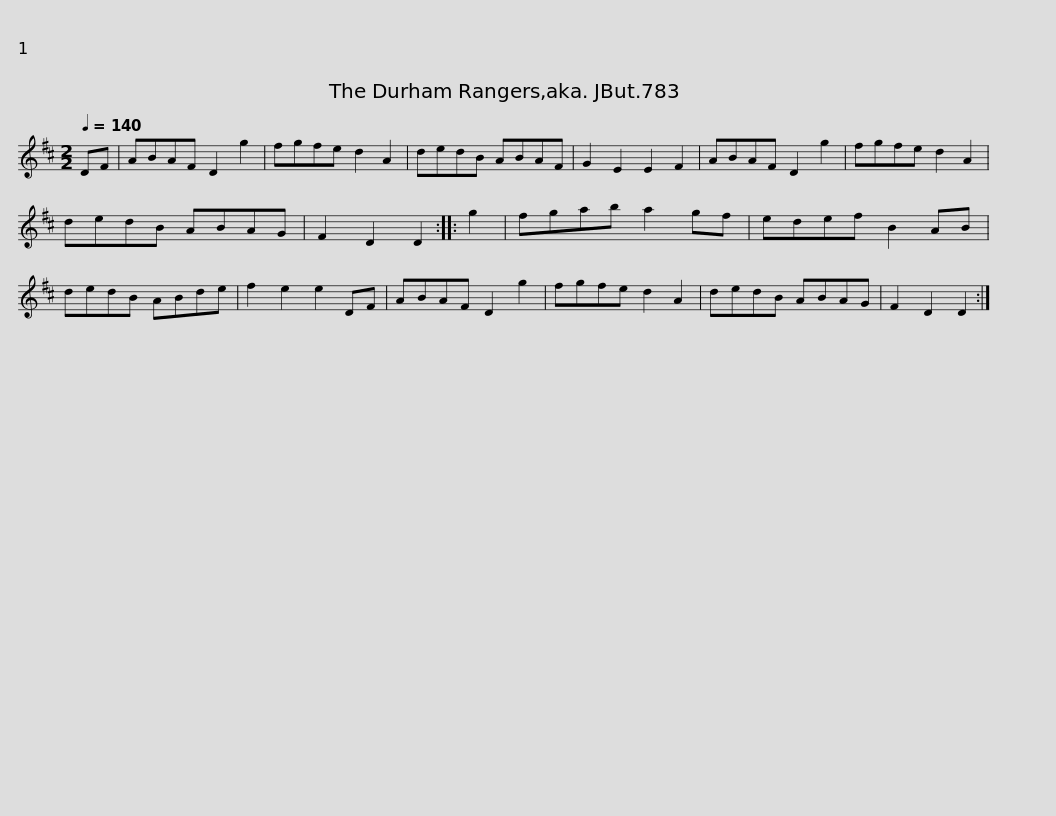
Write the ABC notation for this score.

X:1
L:1/8
Q:1/4=140
M:2/2
I:linebreak $
K:D
V:1 treble
V:1
 DF | ABAF D2 g2 | fgfe d2 A2 | dedB ABAF | G2 E2 E2 F2 | %5
 ABAF D2 g2 | fgfe d2 A2 |$ dedB ABAG | F2 D2 D2 :: g2 | %10
 fgab a2 gf | edef B2 AB | dedB ABde | f2 e2 e2 DF |$ ABAF D2 g2 | %15
 fgfe d2 A2 | dedB ABAG | F2 D2 D2 :| %18
